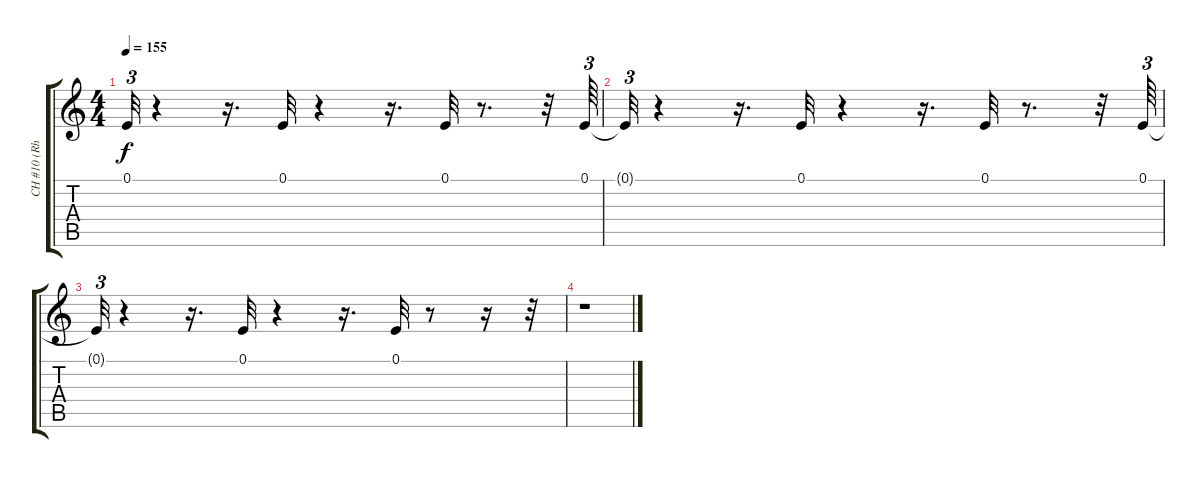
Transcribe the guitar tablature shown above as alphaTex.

\track ("CH #10 (Rhythm channel)" "CH #10 (Rh") {instrument acousticgrandpiano}
\staff {score tabs}
\tuning (E4 B3 G3 D3 A2 E2) {hide}
\ts (4 4)
\tempo 155
\clef g2
\ks c
0.1{t}.32{tu (3 2) dy f} r.4 r.16{d} 0.1.32 r.4 r.16{d} 0.1.32 r.8{d} r.32 0.1.64{tu (3 2)} |
0.1{t}.32{tu (3 2)} r.4 r.16{d} 0.1.32 r.4 r.16{d} 0.1.32 r.8{d} r.32 0.1.64{tu (3 2)} |
0.1{t}.32{tu (3 2)} r.4 r.16{d} 0.1.32 r.4 r.16{d} 0.1.32 r.8 r.16 r.32 |
r.1
